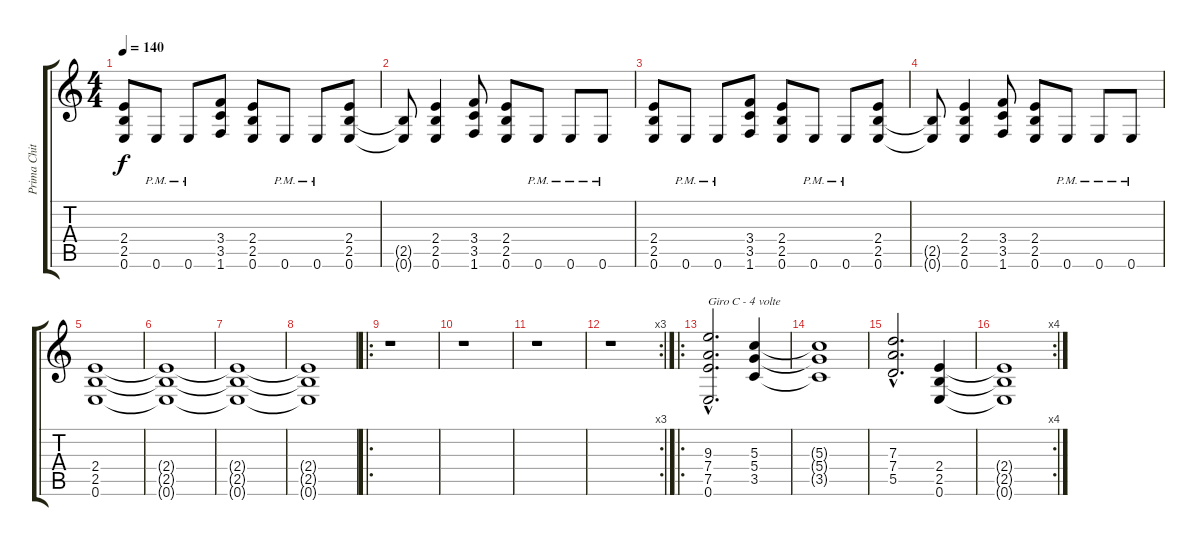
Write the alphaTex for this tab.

\track ("Prima Chitarra" "Prima Chit") {instrument distortionguitar}
\staff {score tabs}
\tuning (E4 B3 G3 D3 A2 E2) {hide}
\ts (4 4)
\tempo 140
\clef g2
\ks c
(2.4 2.5 0.6).8{dy f} 0.6{pm}.8 0.6{pm}.8 (3.4 3.5 1.6).8 (2.4 2.5 0.6).8 0.6{pm}.8 0.6{pm}.8 (2.4 2.5 0.6).8 |
(2.5{t} 0.6{t}).8 (2.4 2.5 0.6).4 (3.4 3.5 1.6).8 (2.4 2.5 0.6).8 0.6{pm}.8 0.6{pm}.8 0.6{pm}.8 |
(2.4 2.5 0.6).8 0.6{pm}.8 0.6{pm}.8 (3.4 3.5 1.6).8 (2.4 2.5 0.6).8 0.6{pm}.8 0.6{pm}.8 (2.4 2.5 0.6).8 |
(2.5{t} 0.6{t}).8 (2.4 2.5 0.6).4 (3.4 3.5 1.6).8 (2.4 2.5 0.6).8 0.6{pm}.8 0.6{pm}.8 0.6{pm}.8 |
(2.4 2.5 0.6).1 |
(2.4{t} 2.5{t} 0.6{t}).1 |
(2.4{t} 2.5{t} 0.6{t}).1 |
(2.4{t} 2.5{t} 0.6{t}).1 |
\ro
r.1 |
r.1 |
r.1 |
\rc 3
r.1 |
\ro
(9.3{hac} 7.4{hac} 7.5{hac} 0.6{hac}).2{d txt "Giro C - 4 volte"} (5.3 5.4 3.5).4 |
(5.3{t} 5.4{t} 3.5{t}).1 |
(7.3{hac} 7.4{hac} 5.5{hac}).2{d} (2.4 2.5 0.6).4 |
\rc 4
(2.4{t} 2.5{t} 0.6{t}).1
